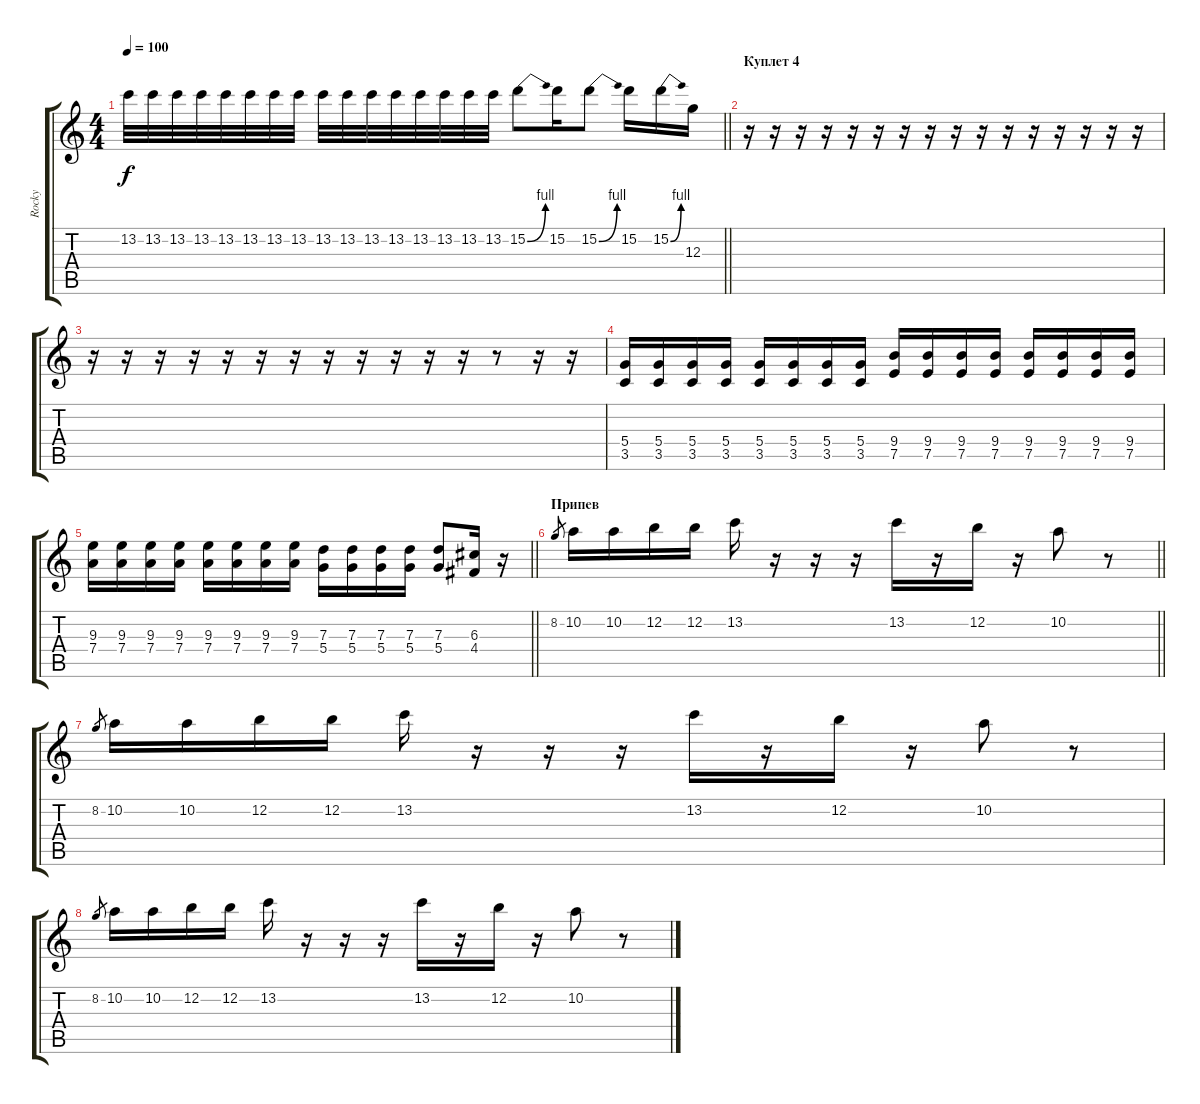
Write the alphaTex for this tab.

\track ("Rocky" "Rocky") {instrument distortionguitar}
\staff {score tabs}
\tuning (E4 B3 G3 D3 A2 E2) {hide}
\ts (4 4)
\tempo 100
\clef g2
\barLineRight lightlight
\ks c
13.2.32{dy f} 13.2.32 13.2.32 13.2.32 13.2.32 13.2.32 13.2.32 13.2.32 13.2.32 13.2.32 13.2.32 13.2.32 13.2.32 13.2.32 13.2.32 13.2.32 15.2{be (bend 0 0 60 4)}.8 15.2.16 15.2{be (bend 0 0 60 4)}.8 15.2.16 15.2{be (bend 0 0 60 4)}.16 12.3.16 |
\section ("" "Куплет 4")
r.16 r.16 r.16 r.16 r.16 r.16 r.16 r.16 r.16 r.16 r.16 r.16 r.16 r.16 r.16 r.16 |
r.16 r.16 r.16 r.16 r.16 r.16 r.16 r.16 r.16 r.16 r.16 r.16 r.8 r.16 r.16 |
(5.4 3.5).16 (5.4 3.5).16 (5.4 3.5).16 (5.4 3.5).16 (5.4 3.5).16 (5.4 3.5).16 (5.4 3.5).16 (5.4 3.5).16 (9.4 7.5).16 (9.4 7.5).16 (9.4 7.5).16 (9.4 7.5).16 (9.4 7.5).16 (9.4 7.5).16 (9.4 7.5).16 (9.4 7.5).16 |
\barLineRight lightlight
(9.3 7.4).16 (9.3 7.4).16 (9.3 7.4).16 (9.3 7.4).16 (9.3 7.4).16 (9.3 7.4).16 (9.3 7.4).16 (9.3 7.4).16 (7.3 5.4).16 (7.3 5.4).16 (7.3 5.4).16 (7.3 5.4).16 (7.3 5.4).8 (6.3 4.4).16 r.16 |
\section ("" "Припев")
\barLineRight lightlight
8.2.8{gr} 10.2.16 10.2.16 12.2.16 12.2.16 13.2.16 r.16 r.16 r.16 13.2.16 r.16 12.2.16 r.16 10.2.8 r.8 |
8.2.8{gr} 10.2.16 10.2.16 12.2.16 12.2.16 13.2.16 r.16 r.16 r.16 13.2.16 r.16 12.2.16 r.16 10.2.8 r.8 |
8.2.8{gr} 10.2.16 10.2.16 12.2.16 12.2.16 13.2.16 r.16 r.16 r.16 13.2.16 r.16 12.2.16 r.16 10.2.8 r.8
